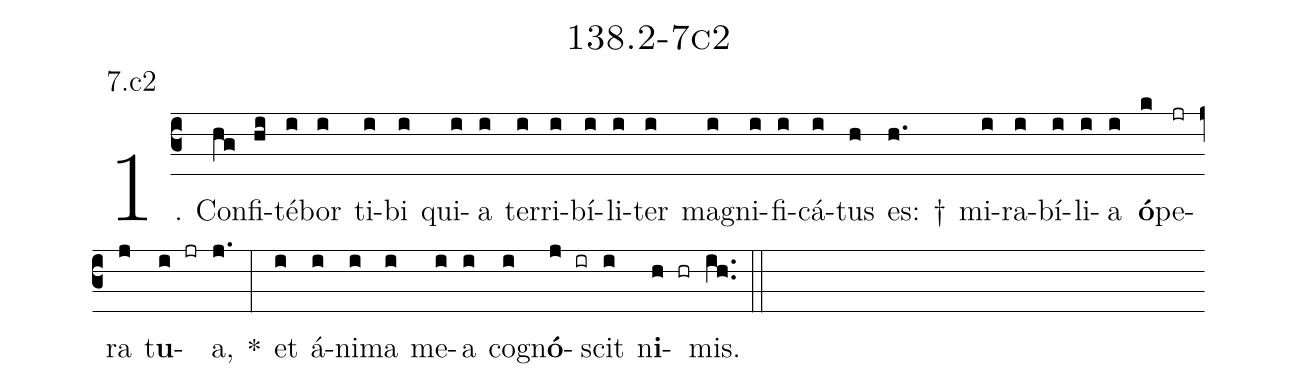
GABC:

name: 138.2-7c2;
annotation: 7.c2;
%%
(c3)1. Con(hg)fi(hi)té(i)bor(i) ti(i)bi(i) qui(i)a(i) ter(i)ri(i)bí(i)li(i)ter(i) ma(i)gni(i)fi(i)cá(i)tus(h) es: †(h.) mi(i)ra(i)bí(i)li(i)a(i) <b>ó</b>(k)pe(jr)ra(j) t<b>u</b>(i jr)a,(j.) *(:) et(i) á(i)ni(i)ma(i) me(i)a(i) co(i)gn<b>ó</b>(j ir)scit(i) n<b>i</b>(h hr)mis.(ih..) (::)
